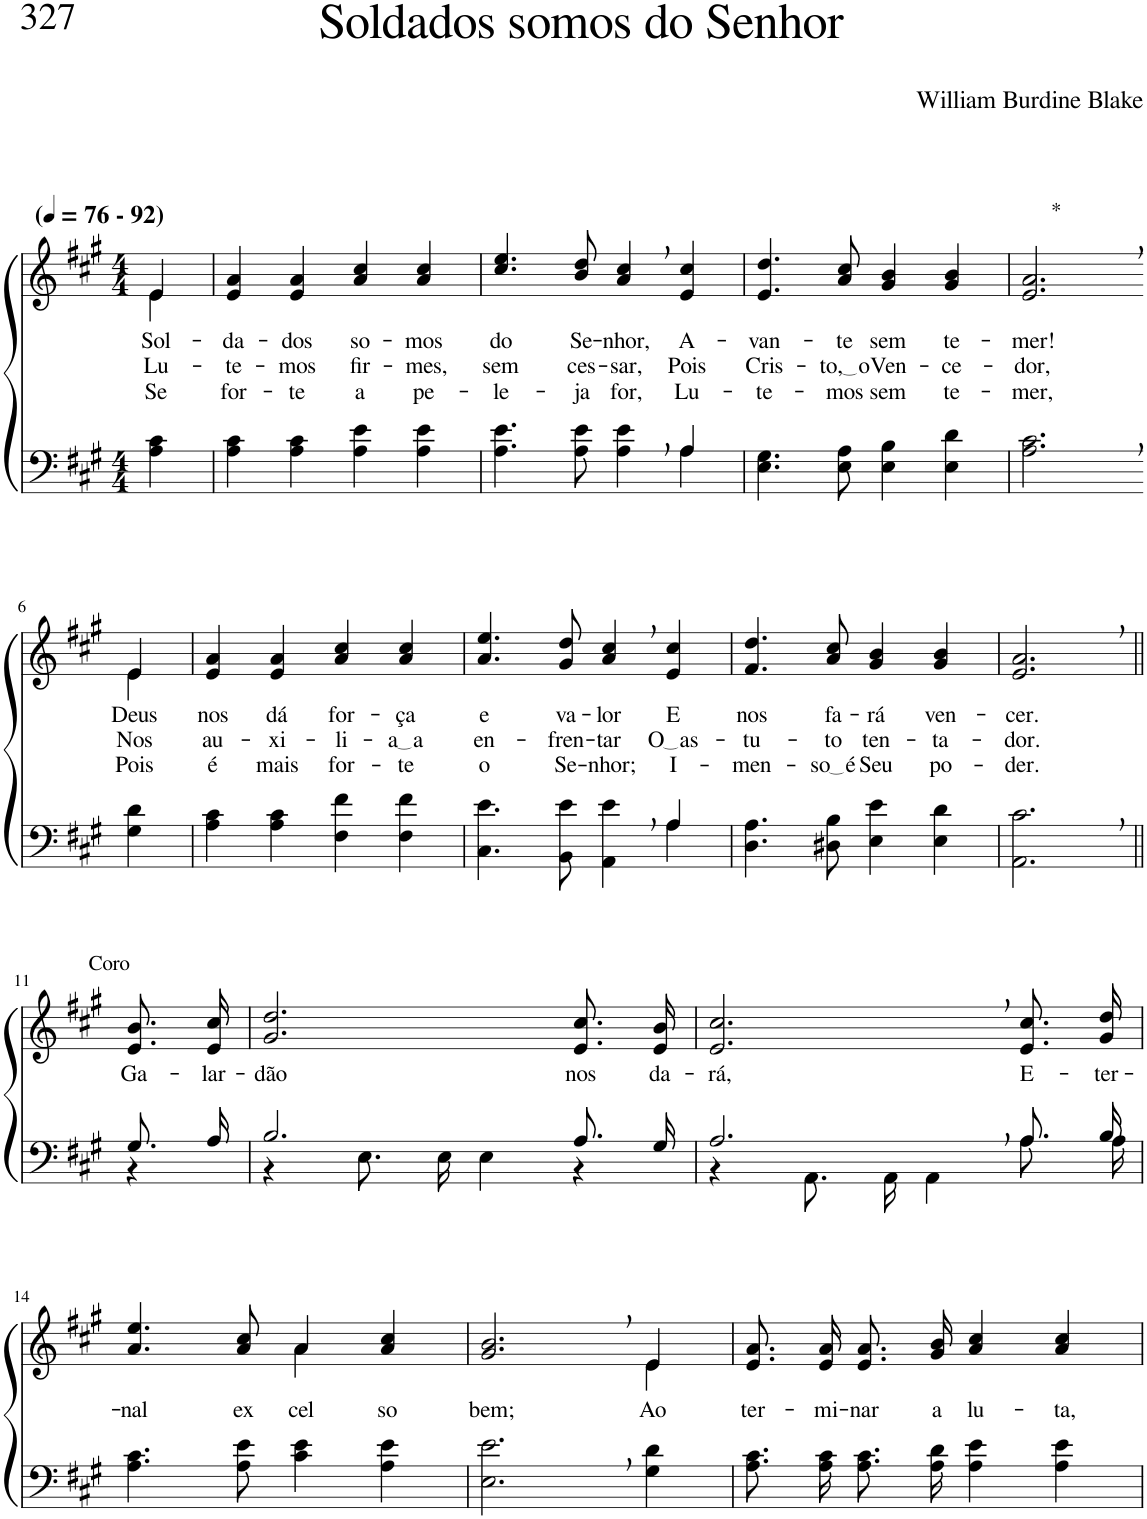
**kern	**kern	**text	**text	**text
*part2	*part1	*part1	*part1	*part1
*staff2	*staff1	*staff1	*staff1	*staff1
*I"Parte III e IV	*I"Parte I e II	*	*	*
*clefF4	*clefG2	*	*	*
*Trd1c2	*Trd1c2	*	*	*
*k[f#c#g#]	*k[f#c#g#]	*	*	*
*M4/4	*M4/4	*	*	*
*MM76	*MM76	*	*	*
=1	=1	=1	=1	=1
!	!LO:TX:a:B:t=(	!	!	!
!	!LO:TX:a:B:t=- 92)	!	!	!
!	!	!LO:LY:b	!LO:LY:b	!LO:LY:b
*	*^	*	*	*
4A\ 4c#\	4e\	4e/	Sol-	Lu-	Se
=2	=2	=2	=2	=2	=2
!	!	!	!LO:LY:b	!LO:LY:b	!LO:LY:b
*	*v	*v	*	*	*
4A\ 4c#\	4e/ 4a/	-da-	-te-	for-
!	!	!LO:LY:b	!LO:LY:b	!LO:LY:b
4A\ 4c#\	4e/ 4a/	-dos	-mos	-te
!	!	!LO:LY:b	!LO:LY:b	!LO:LY:b
4A\ 4e\	4a/ 4cc#/	so-	fir-	a
!	!	!LO:LY:b	!LO:LY:b	!LO:LY:b
4A\ 4e\	4a/ 4cc#/	-mos	-mes,	pe-
=3	=3	=3	=3	=3
*^	*	*	*	*
!	!	!	!LO:LY:b	!LO:LY:b	!LO:LY:b
4.A\ 4.e\	2.ryy	4.cc#/ 4.ee/	do	sem	-le-
!	!	!	!LO:LY:b	!LO:LY:b	!LO:LY:b
8A\ 8e\	.	8b/ 8dd/	Se-	ces-	-ja
!	!	!	!LO:LY:b	!LO:LY:b	!LO:LY:b
4A\, 4e\,	.	4a/, 4cc#/,	-nhor,	-sar,	for,
!	!	!	!LO:LY:b	!LO:LY:b	!LO:LY:b
4A\	4A/	4e/ 4cc#/	A-	Pois	Lu-
=4	=4	=4	=4	=4	=4
!	!	!	!LO:LY:b	!LO:LY:b	!LO:LY:b
*v	*v	*	*	*	*
4.E\ 4.G#\	4.e/ 4.dd/	-van-	Cris-	-te-
!	!	!LO:LY:b	!LO:LY:b	!LO:LY:b
8E\ 8A\	8a/ 8cc#/	-te	to, o	-mos
!	!	!LO:LY:b	!LO:LY:b	!LO:LY:b
4E\ 4B\	4g#/ 4b/	sem	Ven-	sem
!	!	!LO:LY:b	!LO:LY:b	!LO:LY:b
4E\ 4d\	4g#/ 4b/	te-	-ce-	te-
=5	=5	=5	=5	=5
!	!LO:TX:a:t=*	!	!	!
!	!	!LO:LY:b	!LO:LY:b	!LO:LY:b
2.A\, 2.c#\,	2.e/, 2.a/,	-mer!	-dor,	-mer,
!!LO:LB:g=z
=6-	=6-	=6-	=6-	=6-
!	!	!LO:LY:b	!LO:LY:b	!LO:LY:b
*	*^	*	*	*
4G#\ 4d\	4e\	4e/	Deus	Nos	Pois
=7	=7	=7	=7	=7	=7
!	!	!	!LO:LY:b	!LO:LY:b	!LO:LY:b
*	*v	*v	*	*	*
4A\ 4c#\	4e/ 4a/	nos	au-	é
!	!	!LO:LY:b	!LO:LY:b	!LO:LY:b
4A\ 4c#\	4e/ 4a/	dá	-xi-	mais
!	!	!LO:LY:b	!LO:LY:b	!LO:LY:b
4F#\ 4f#\	4a/ 4cc#/	for-	-li-	for-
!	!	!LO:LY:b	!LO:LY:b	!LO:LY:b
4F#\ 4f#\	4a/ 4cc#/	-ça	a a	-te
=8	=8	=8	=8	=8
*^	*	*	*	*
!	!	!	!LO:LY:b	!LO:LY:b	!LO:LY:b
2.ryy	4.C#\ 4.e\	4.a/ 4.ee/	e	en-	o
!	!	!	!LO:LY:b	!LO:LY:b	!LO:LY:b
.	8BB\ 8e\	8g#/ 8dd/	va-	-fren-	Se-
!	!	!	!LO:LY:b	!LO:LY:b	!LO:LY:b
.	4AA\ 4e\	4a/, 4cc#/,	-lor	-tar	-nhor;
!	!	!	!LO:LY:b	!LO:LY:b	!LO:LY:b
4A/	4A\	4e/ 4cc#/	E	O as	I-
=9	=9	=9	=9	=9	=9
!	!	!	!LO:LY:b	!LO:LY:b	!LO:LY:b
*v	*v	*	*	*	*
4.D\ 4.A\	4.f#/ 4.dd/	nos	-tu-	-men-
!	!	!LO:LY:b	!LO:LY:b	!LO:LY:b
8D#X\ 8B\	8a/ 8cc#/	fa-	-to	so é
!	!	!LO:LY:b	!LO:LY:b	!LO:LY:b
4E\ 4e\	4g#/ 4b/	-rá	ten-	Seu
!	!	!LO:LY:b	!LO:LY:b	!LO:LY:b
4E\ 4d\	4g#/ 4b/	ven-	-ta-	po-
=10	=10	=10	=10	=10
!	!	!LO:LY:b	!LO:LY:b	!LO:LY:b
2.AA\, 2.c#\,	2.e/, 2.a/,	-cer.	-dor.	-der.
!!LO:LB:g=z
=11||	=11||	=11||	=11||	=11||
*^	*	*	*	*
!	!	!LO:TX:a:t=Coro	!	!	!
!	!	!	!LO:LY:b	!	!
8.G#/L	4r	8.e/ 8.b/L	Ga-	.	.
!	!	!	!LO:LY:b	!	!
16A/Jk	.	16e/ 16cc#/Jk	-lar-	.	.
=12	=12	=12	=12	=12	=12
!	!	!	!LO:LY:b	!	!
2.B/	4r	2.g#/ 2.dd/	-dão	.	.
.	8.E\L	.	.	.	.
.	16E\Jk	.	.	.	.
.	4E\	.	.	.	.
!	!	!	!LO:LY:b	!	!
8.A/L	4r	8.e/ 8.cc#/L	nos	.	.
!	!	!	!LO:LY:b	!	!
16G#/Jk	.	16e/ 16b/Jk	da-	.	.
=13	=13	=13	=13	=13	=13
!	!	!	!LO:LY:b	!	!
2.A,/	4r	2.e/, 2.cc#/,	-rá,	.	.
.	8.AA\L	.	.	.	.
.	16AA\Jk	.	.	.	.
.	4AA\	.	.	.	.
!	!	!	!LO:LY:b	!	!
8.A/L	8.A\L	8.e/ 8.cc#/L	E-	.	.
!	!	!	!LO:LY:b	!	!
16B/Jk	16A\Jk	16g#/ 16dd/Jk	-ter-	.	.
!!LO:LB:g=z
=14	=14	=14	=14	=14	=14
!	!	!	!LO:LY:b	!	!
*v	*v	*^	*	*	*
4.A\ 4.c#\	4.a/ 4.ee/	2ryy	-nal	.	.
!	!	!	!LO:LY:b	!	!
8A\ 8e\	8a/ 8cc#/	.	ex-	.	.
!	!	!	!LO:LY:b	!	!
4c#\ 4e\	4a/	4a\	-cel-	.	.
!	!	!	!LO:LY:b	!	!
4A\ 4e\	4a/ 4cc#/	4ryy	-so	.	.
=15	=15	=15	=15	=15	=15
!	!	!	!LO:LY:b	!	!
2.E\, 2.e\,	2.g#/, 2.b/,	2.ryy	bem;	.	.
!	!	!	!LO:LY:b	!	!
4G#\ 4d\	4e/	4e\	Ao	.	.
=16	=16	=16	=16	=16	=16
!	!	!	!LO:LY:b	!	!
*	*v	*v	*	*	*
8.A\ 8.c#\L	8.e/ 8.a/L	ter-	.	.
!	!	!LO:LY:b	!	!
16A\ 16c#\Jk	16e/ 16a/Jk	-mi-	.	.
!	!	!LO:LY:b	!	!
8.A\ 8.c#\L	8.e/ 8.a/L	-nar	.	.
!	!	!LO:LY:b	!	!
16A\ 16d\Jk	16g#/ 16b/Jk	a	.	.
!	!	!LO:LY:b	!	!
4A\ 4e\	4a/ 4cc#/	lu-	.	.
!	!	!LO:LY:b	!	!
4A\ 4e\	4a/ 4cc#/	-ta,	.	.
=	=	=	=	=
*-	*-	*-	*-	*-
